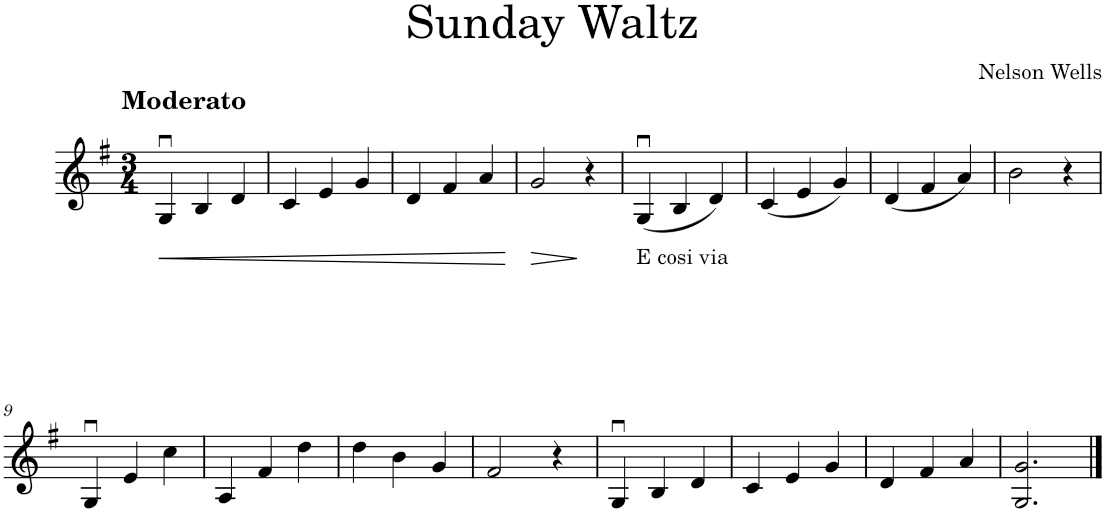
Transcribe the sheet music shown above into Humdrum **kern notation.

**kern	**dynam
*part1	*part1
*staff1	*staff1
*I"Violin	*
*I'Vln.	*
*clefG2	*
*k[f#]	*
*M3/4	*
=1	=1
!LO:TX:a:B:t=Moderato	!
!	!LO:HP:b
4Gu/	<
4B/	.
4d/	.
=2	=2
4c/	.
4e/	.
4g/	.
=3	=3
4d/	.
4f#/	.
4a/	.
.	[
=4	=4
!	!LO:HP:b
2g/	>
4r	]
=5	=5
!LO:TX:b:t=E cosi via	!
(4Gu/	.
4B/	.
4d/)	.
=6	=6
(4c/	.
4e/	.
4g/)	.
=7	=7
(4d/	.
4f#/	.
4a/)	.
=8	=8
2b\	.
4r	.
!!LO:LB:g=z
=9	=9
4Gu/	.
4e/	.
4cc\	.
=10	=10
4A/	.
4f#/	.
4dd\	.
=11	=11
4dd\	.
4b\	.
4g/	.
=12	=12
2f#/	.
4r	.
=13	=13
4Gu/	.
4B/	.
4d/	.
=14	=14
4c/	.
4e/	.
4g/	.
=15	=15
4d/	.
4f#/	.
4a/	.
=16	=16
2.G/ 2.g/	.
==	==
*-	*-
